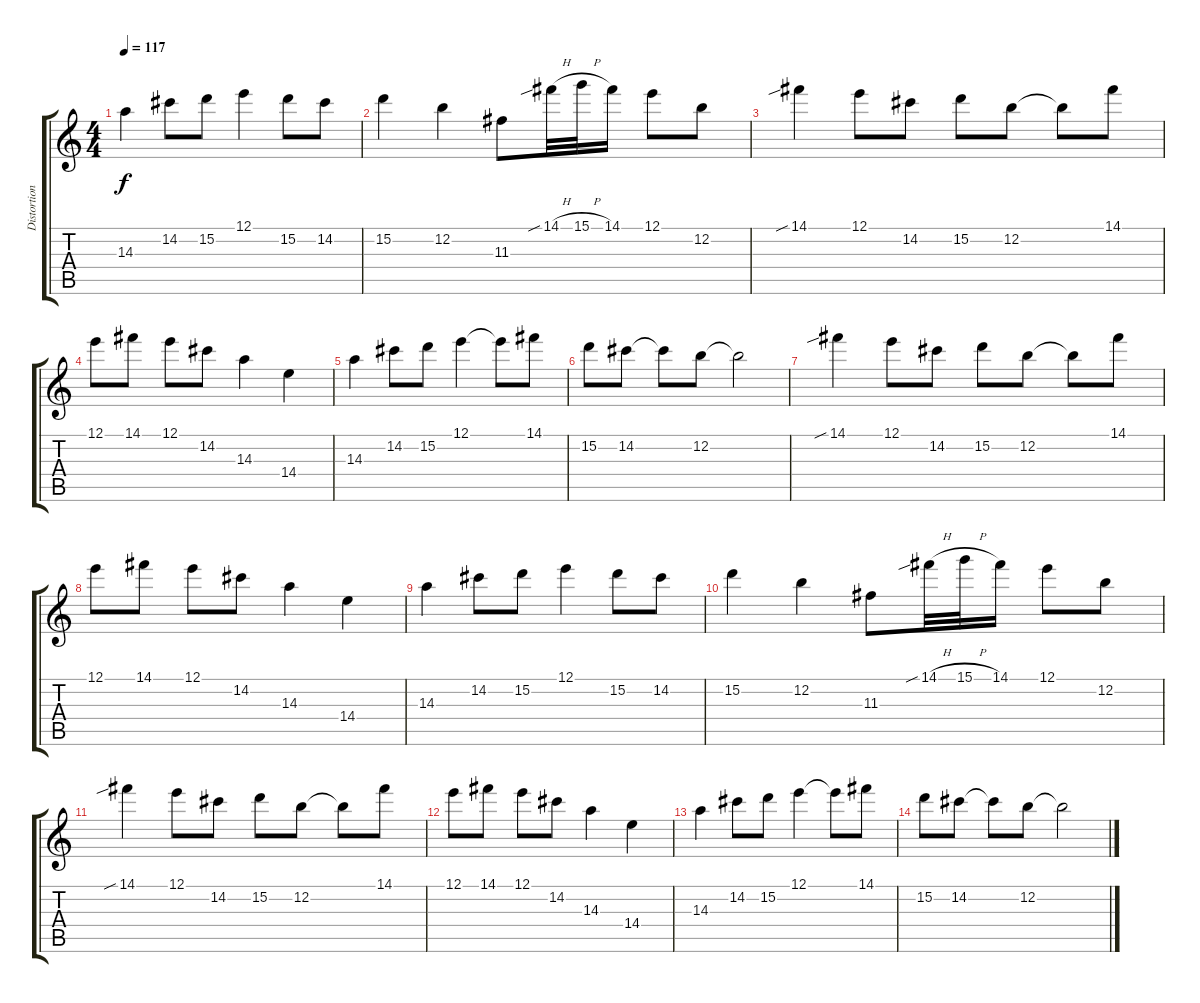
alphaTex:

\track ("Distortion" "Distortion") {instrument distortionguitar}
\staff {score tabs}
\tuning (E4 B3 G3 D3 A2 E2) {hide}
\ts (4 4)
\tempo 117
\clef g2
\ks c
14.3.4{dy f} 14.2.8 15.2.8 12.1.4 15.2.8 14.2.8 |
15.2.4 12.2.4 11.3.8 14.1{sib h}.32 15.1{h}.32 14.1.16 12.1.8 12.2.8 |
14.1{sib}.4 12.1.8 14.2.8 15.2.8 12.2.8 12.2{t}.8 14.1.8 |
12.1.8 14.1.8 12.1.8 14.2.8 14.3.4 14.4.4 |
14.3.4 14.2.8 15.2.8 12.1.4 12.1{t}.8 14.1.8 |
15.2.8 14.2.8 14.2{t}.8 12.2.8 12.2{t}.2 |
14.1{sib}.4 12.1.8 14.2.8 15.2.8 12.2.8 12.2{t}.8 14.1.8 |
12.1.8 14.1.8 12.1.8 14.2.8 14.3.4 14.4.4 |
14.3.4 14.2.8 15.2.8 12.1.4 15.2.8 14.2.8 |
15.2.4 12.2.4 11.3.8 14.1{sib h}.32 15.1{h}.32 14.1.16 12.1.8 12.2.8 |
14.1{sib}.4 12.1.8 14.2.8 15.2.8 12.2.8 12.2{t}.8 14.1.8 |
12.1.8 14.1.8 12.1.8 14.2.8 14.3.4 14.4.4 |
14.3.4 14.2.8 15.2.8 12.1.4 12.1{t}.8 14.1.8 |
15.2.8 14.2.8 14.2{t}.8 12.2.8 12.2{t}.2
